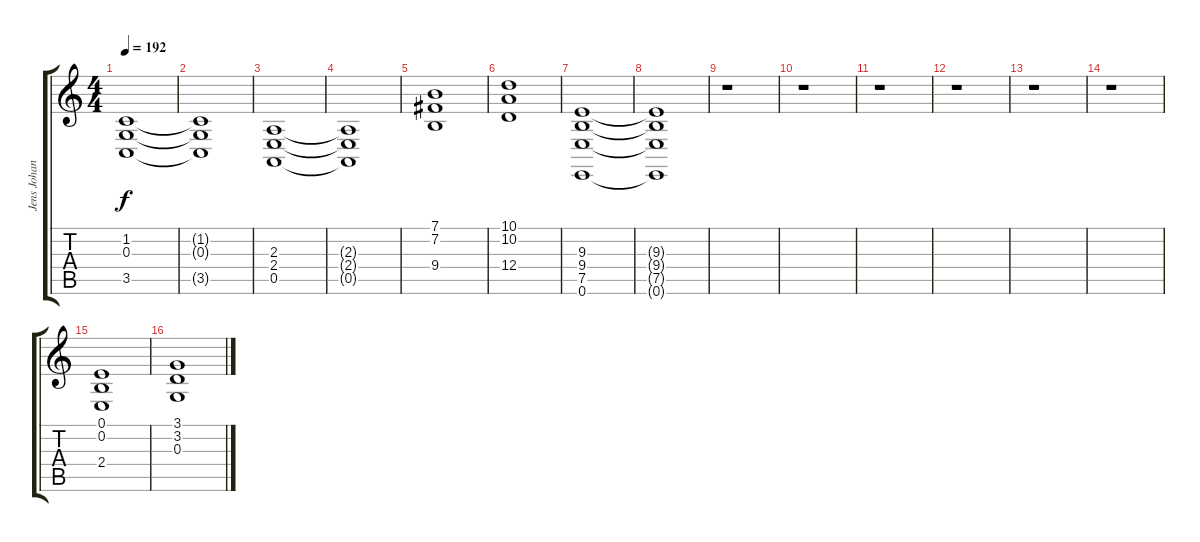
\track ("Jens Johansson" "Jens Johan") {instrument stringensemble2}
\staff {score tabs}
\tuning (E4 B3 G3 D3 A2 E2) {hide}
\ts (4 4)
\tempo 192
\clef g2
\ks c
(1.2 0.3 3.5).1{dy f} |
(1.2{t} 0.3{t} 3.5{t}).1 |
(2.3 2.4 0.5).1 |
(2.3{t} 2.4{t} 0.5{t}).1 |
(7.1 7.2 9.4).1 |
(10.1 10.2 12.4).1 |
(9.3 9.4 7.5 0.6).1 |
(9.3{t} 9.4{t} 7.5{t} 0.6{t}).1 |
r.1 |
r.1 |
r.1 |
r.1 |
r.1 |
r.1 |
(0.1 0.2 2.4).1 |
(3.1 3.2 0.3).1
